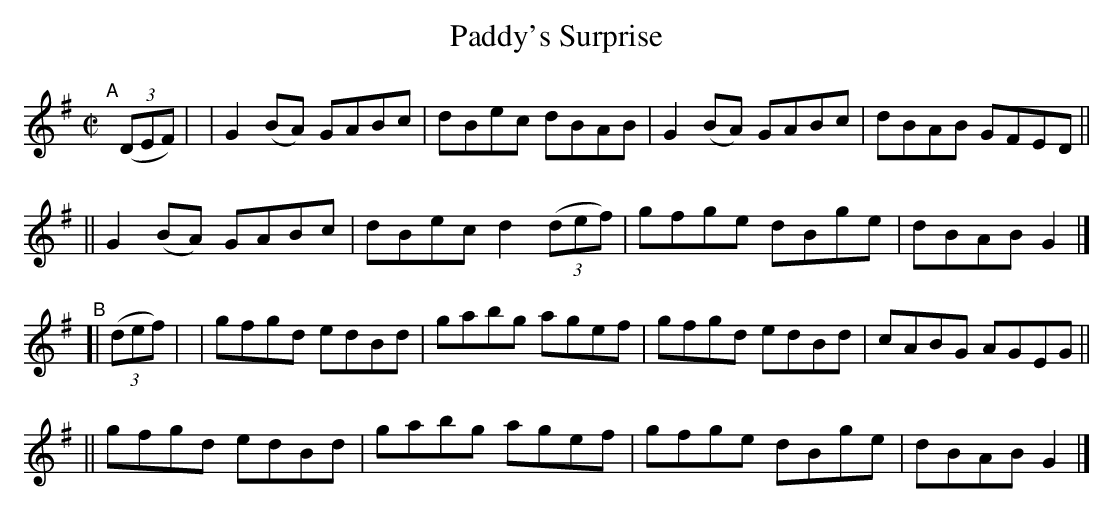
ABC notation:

X:1
T: Paddy's Surprise
M: C|
L: 1/8
K: G
"^A"[|] (3(DEF) |\
|  G2(BA) GABc | dBec dBAB | G2(BA) GABc | dBAB GFED ||
|| G2(BA) GABc | dBec d2(3(def) | gfge dBge | dBAB G2 |]
"^B"[| (3(def) |\
|  gfgd edBd | gabg agef | gfgd edBd | cABG AGEG ||
|| gfgd edBd | gabg agef | gfge dBge | dBAB G2 |]
